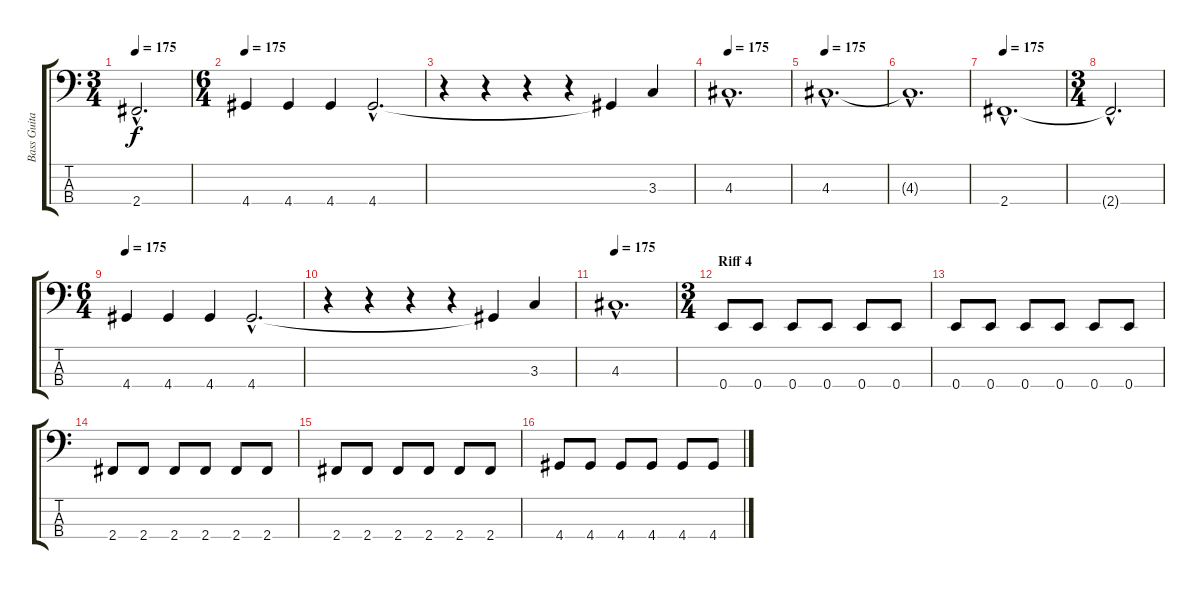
\track ("Bass Guitar" "Bass Guita") {instrument electricbasspick}
\staff {score tabs}
\tuning (G2 D2 A1 E1) {hide}
\ts (3 4)
\tempo 175
\clef f4
\ks c
2.4{hac t}.2{d dy f} |
\ts (6 4)
\tempo 175
4.4.4 4.4.4 4.4.4 4.4{hac}.2{d} |
r.4 r.4 r.4 r.4 4.4{t}.4 3.3.4 |
\tempo 175
4.3{hac}.1{d} |
\tempo 175
4.3{hac}.1{d} |
4.3{hac t}.1{d} |
\tempo 175
2.4{hac}.1{d} |
\ts (3 4)
2.4{hac t}.2{d} |
\ts (6 4)
\tempo 175
4.4.4 4.4.4 4.4.4 4.4{hac}.2{d} |
r.4 r.4 r.4 r.4 4.4{t}.4 3.3.4 |
\tempo 175
4.3{hac}.1{d} |
\ts (3 4)
\section ("" "Riff 4")
0.4.8 0.4.8 0.4.8 0.4.8 0.4.8 0.4.8 |
0.4.8 0.4.8 0.4.8 0.4.8 0.4.8 0.4.8 |
2.4.8 2.4.8 2.4.8 2.4.8 2.4.8 2.4.8 |
2.4.8 2.4.8 2.4.8 2.4.8 2.4.8 2.4.8 |
4.4.8 4.4.8 4.4.8 4.4.8 4.4.8 4.4.8
